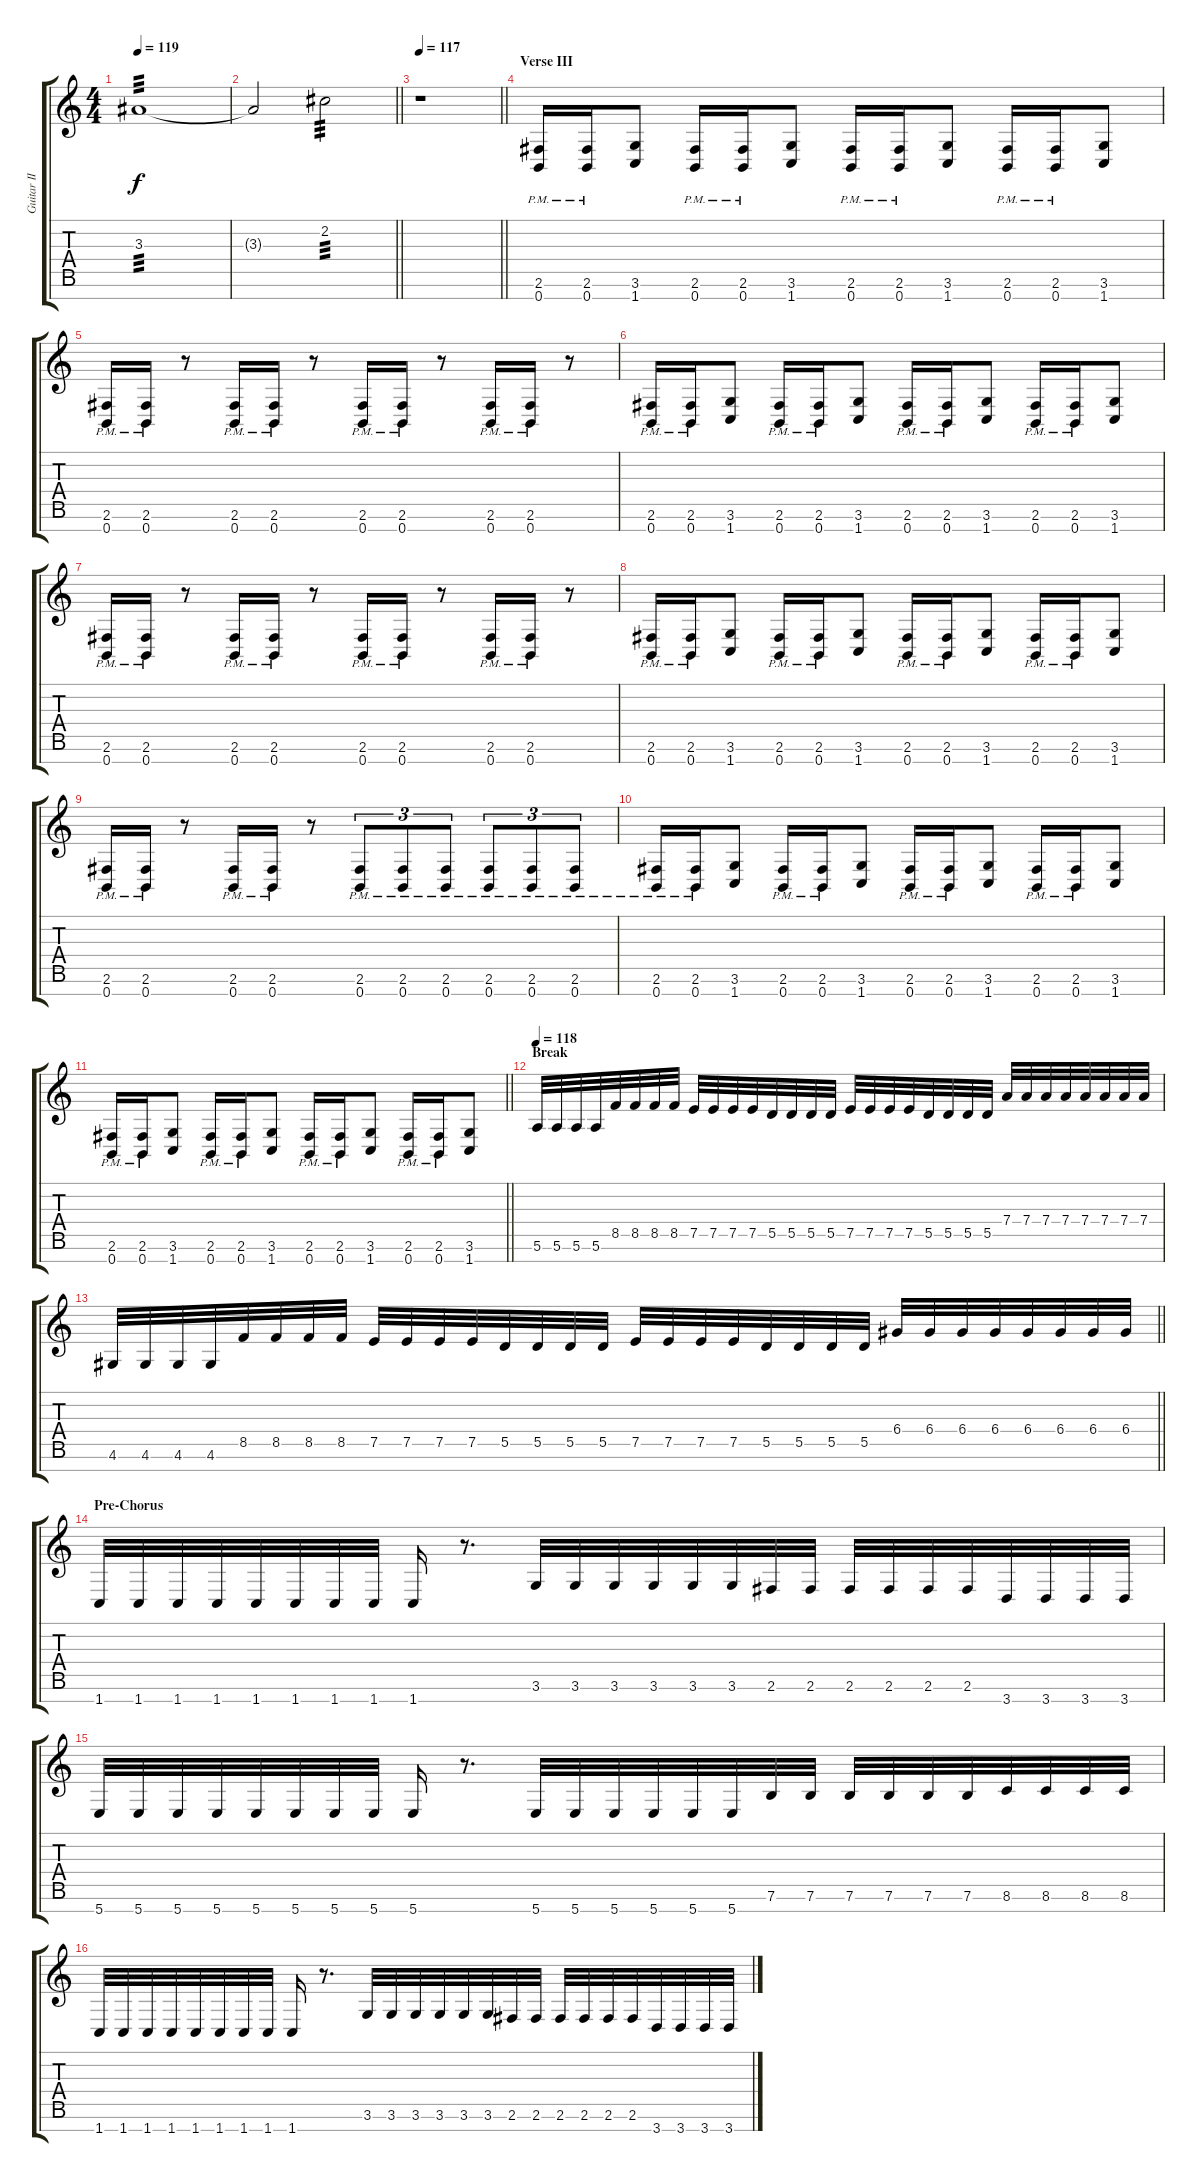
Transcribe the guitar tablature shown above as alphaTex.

\track ("Guitar II" "Guitar II") {instrument distortionguitar}
\staff {score tabs}
\tuning (E4 B3 G3 D3 A2 E2 B1) {hide}
\ts (4 4)
\tempo 119
\clef g2
\ks c
3.3.1{tp 3 dy f balance 8} |
\barLineRight lightlight
3.3{t}.2 2.2.2{tp 3} |
\tempo 117
\barLineRight lightlight
r.1 |
\section ("" "Verse III")
(2.6{pm} 0.7{pm}).16{balance 16} (2.6{pm} 0.7{pm}).16 (3.6 1.7).8 (2.6{pm} 0.7{pm}).16 (2.6{pm} 0.7{pm}).16 (3.6 1.7).8 (2.6{pm} 0.7{pm}).16 (2.6{pm} 0.7{pm}).16 (3.6 1.7).8 (2.6{pm} 0.7{pm}).16 (2.6{pm} 0.7{pm}).16 (3.6 1.7).8 |
(2.6{pm} 0.7{pm}).16 (2.6{pm} 0.7{pm}).16 r.8 (2.6{pm} 0.7{pm}).16 (2.6{pm} 0.7{pm}).16 r.8 (2.6{pm} 0.7{pm}).16 (2.6{pm} 0.7{pm}).16 r.8 (2.6{pm} 0.7{pm}).16 (2.6{pm} 0.7{pm}).16 r.8 |
(2.6{pm} 0.7{pm}).16 (2.6{pm} 0.7{pm}).16 (3.6 1.7).8 (2.6{pm} 0.7{pm}).16 (2.6{pm} 0.7{pm}).16 (3.6 1.7).8 (2.6{pm} 0.7{pm}).16 (2.6{pm} 0.7{pm}).16 (3.6 1.7).8 (2.6{pm} 0.7{pm}).16 (2.6{pm} 0.7{pm}).16 (3.6 1.7).8 |
(2.6{pm} 0.7{pm}).16 (2.6{pm} 0.7{pm}).16 r.8 (2.6{pm} 0.7{pm}).16 (2.6{pm} 0.7{pm}).16 r.8 (2.6{pm} 0.7{pm}).16 (2.6{pm} 0.7{pm}).16 r.8 (2.6{pm} 0.7{pm}).16 (2.6{pm} 0.7{pm}).16 r.8 |
(2.6{pm} 0.7{pm}).16 (2.6{pm} 0.7{pm}).16 (3.6 1.7).8 (2.6{pm} 0.7{pm}).16 (2.6{pm} 0.7{pm}).16 (3.6 1.7).8 (2.6{pm} 0.7{pm}).16 (2.6{pm} 0.7{pm}).16 (3.6 1.7).8 (2.6{pm} 0.7{pm}).16 (2.6{pm} 0.7{pm}).16 (3.6 1.7).8 |
(2.6{pm} 0.7{pm}).16 (2.6{pm} 0.7{pm}).16 r.8 (2.6{pm} 0.7{pm}).16 (2.6{pm} 0.7{pm}).16 r.8 (2.6{pm} 0.7{pm}).8{tu (3 2)} (2.6{pm} 0.7{pm}).8{tu (3 2)} (2.6{pm} 0.7{pm}).8{tu (3 2)} (2.6{pm} 0.7{pm}).8{tu (3 2)} (2.6{pm} 0.7{pm}).8{tu (3 2)} (2.6{pm} 0.7{pm}).8{tu (3 2)} |
(2.6{pm} 0.7{pm}).16 (2.6{pm} 0.7{pm}).16 (3.6 1.7).8 (2.6{pm} 0.7{pm}).16 (2.6{pm} 0.7{pm}).16 (3.6 1.7).8 (2.6{pm} 0.7{pm}).16 (2.6{pm} 0.7{pm}).16 (3.6 1.7).8 (2.6{pm} 0.7{pm}).16 (2.6{pm} 0.7{pm}).16 (3.6 1.7).8 |
\barLineRight lightlight
(2.6{pm} 0.7{pm}).16 (2.6{pm} 0.7{pm}).16 (3.6 1.7).8 (2.6{pm} 0.7{pm}).16 (2.6{pm} 0.7{pm}).16 (3.6 1.7).8 (2.6{pm} 0.7{pm}).16 (2.6{pm} 0.7{pm}).16 (3.6 1.7).8 (2.6{pm} 0.7{pm}).16 (2.6{pm} 0.7{pm}).16 (3.6 1.7).8 |
\section ("" "Break")
\tempo 118
5.6.32 5.6.32 5.6.32 5.6.32 8.5.32 8.5.32 8.5.32 8.5.32 7.5.32 7.5.32 7.5.32 7.5.32 5.5.32 5.5.32 5.5.32 5.5.32 7.5.32 7.5.32 7.5.32 7.5.32 5.5.32 5.5.32 5.5.32 5.5.32 7.4.32 7.4.32 7.4.32 7.4.32 7.4.32 7.4.32 7.4.32 7.4.32 |
\barLineRight lightlight
4.6.32 4.6.32 4.6.32 4.6.32 8.5.32 8.5.32 8.5.32 8.5.32 7.5.32 7.5.32 7.5.32 7.5.32 5.5.32 5.5.32 5.5.32 5.5.32 7.5.32 7.5.32 7.5.32 7.5.32 5.5.32 5.5.32 5.5.32 5.5.32 6.4.32 6.4.32 6.4.32 6.4.32 6.4.32 6.4.32 6.4.32 6.4.32 |
\section ("" "Pre-Chorus")
1.7.32 1.7.32 1.7.32 1.7.32 1.7.32 1.7.32 1.7.32 1.7.32 1.7.16 r.8{d} 3.6.32 3.6.32 3.6.32 3.6.32 3.6.32 3.6.32 2.6.32 2.6.32 2.6.32 2.6.32 2.6.32 2.6.32 3.7.32 3.7.32 3.7.32 3.7.32 |
5.7.32 5.7.32 5.7.32 5.7.32 5.7.32 5.7.32 5.7.32 5.7.32 5.7.16 r.8{d} 5.7.32 5.7.32 5.7.32 5.7.32 5.7.32 5.7.32 7.6.32 7.6.32 7.6.32 7.6.32 7.6.32 7.6.32 8.6.32 8.6.32 8.6.32 8.6.32 |
1.7.32 1.7.32 1.7.32 1.7.32 1.7.32 1.7.32 1.7.32 1.7.32 1.7.16 r.8{d} 3.6.32 3.6.32 3.6.32 3.6.32 3.6.32 3.6.32 2.6.32 2.6.32 2.6.32 2.6.32 2.6.32 2.6.32 3.7.32 3.7.32 3.7.32 3.7.32
